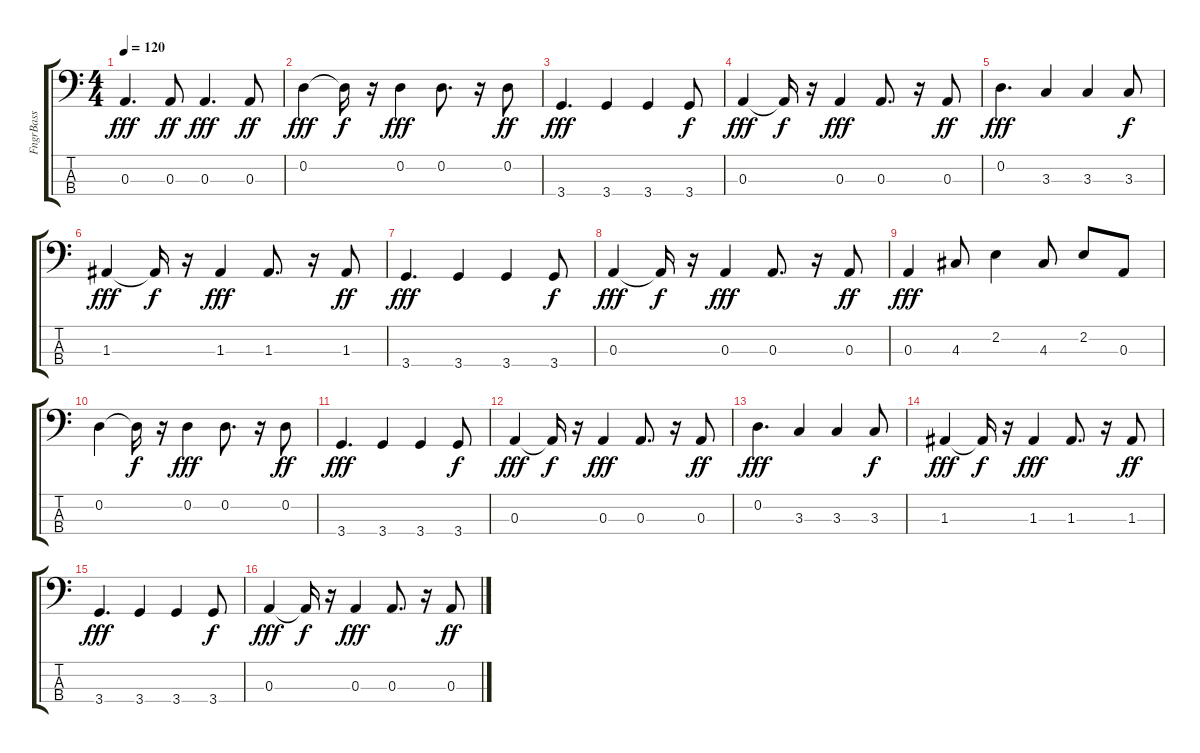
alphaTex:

\track ("FngrBass" "FngrBass") {instrument electricbassfinger}
\staff {score tabs}
\tuning (G2 D2 A1 E1) {hide}
\ts (4 4)
\tempo 120
\clef f4
\ks c
0.3.4{d dy fff} 0.3.8{dy ff} 0.3.4{d dy fff} 0.3.8{dy ff} |
0.2.4{dy fff} 0.2{t}.16{dy f} r.16 0.2.4{dy fff} 0.2.8{d} r.16 0.2.8{dy ff} |
3.4.4{d dy fff} 3.4.4 3.4.4 3.4.8{dy f} |
0.3.4{dy fff} 0.3{t}.16{dy f} r.16 0.3.4{dy fff} 0.3.8{d} r.16 0.3.8{dy ff} |
0.2.4{d dy fff} 3.3.4 3.3.4 3.3.8{dy f} |
1.3.4{dy fff} 1.3{t}.16{dy f} r.16 1.3.4{dy fff} 1.3.8{d} r.16 1.3.8{dy ff} |
3.4.4{d dy fff} 3.4.4 3.4.4 3.4.8{dy f} |
0.3.4{dy fff} 0.3{t}.16{dy f} r.16 0.3.4{dy fff} 0.3.8{d} r.16 0.3.8{dy ff} |
0.3.4{dy fff} 4.3.8 2.2.4 4.3.8 2.2.8 0.3.8 |
0.2.4 0.2{t}.16{dy f} r.16 0.2.4{dy fff} 0.2.8{d} r.16 0.2.8{dy ff} |
3.4.4{d dy fff} 3.4.4 3.4.4 3.4.8{dy f} |
0.3.4{dy fff} 0.3{t}.16{dy f} r.16 0.3.4{dy fff} 0.3.8{d} r.16 0.3.8{dy ff} |
0.2.4{d dy fff} 3.3.4 3.3.4 3.3.8{dy f} |
1.3.4{dy fff} 1.3{t}.16{dy f} r.16 1.3.4{dy fff} 1.3.8{d} r.16 1.3.8{dy ff} |
3.4.4{d dy fff} 3.4.4 3.4.4 3.4.8{dy f} |
0.3.4{dy fff} 0.3{t}.16{dy f} r.16 0.3.4{dy fff} 0.3.8{d} r.16 0.3.8{dy ff}
